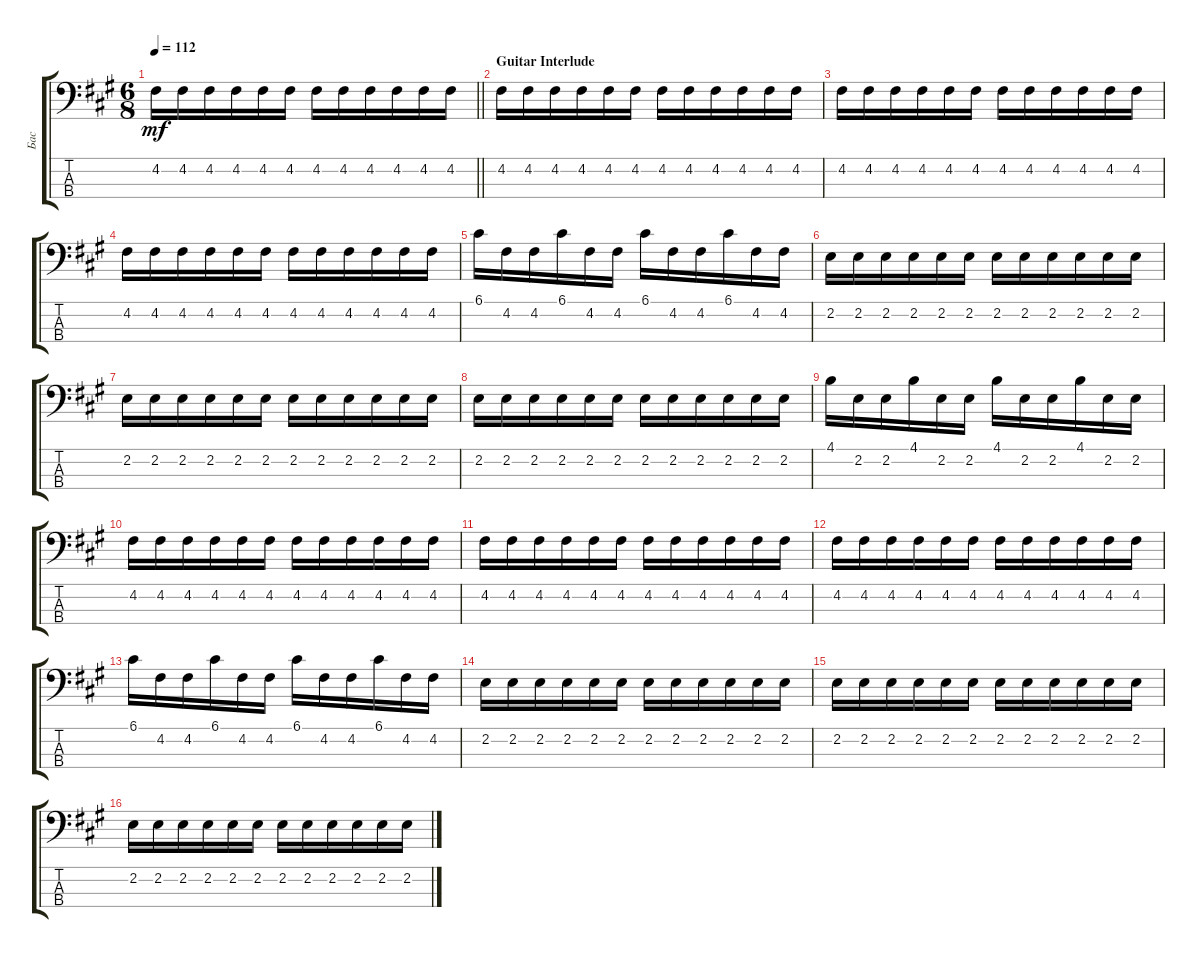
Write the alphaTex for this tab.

\track ("Бас" "Бас") {instrument electricbassfinger}
\staff {score tabs}
\tuning (G2 D2 A1 E1) {hide}
\ts (6 8)
\tempo 112
\clef f4
\barLineRight lightlight
\ks f#minor
4.2.16{dy mf} 4.2.16 4.2.16 4.2.16 4.2.16 4.2.16 4.2.16 4.2.16 4.2.16 4.2.16 4.2.16 4.2.16 |
\section ("" "Guitar Interlude")
4.2.16 4.2.16 4.2.16 4.2.16 4.2.16 4.2.16 4.2.16 4.2.16 4.2.16 4.2.16 4.2.16 4.2.16 |
4.2.16 4.2.16 4.2.16 4.2.16 4.2.16 4.2.16 4.2.16 4.2.16 4.2.16 4.2.16 4.2.16 4.2.16 |
4.2.16 4.2.16 4.2.16 4.2.16 4.2.16 4.2.16 4.2.16 4.2.16 4.2.16 4.2.16 4.2.16 4.2.16 |
6.1.16 4.2.16 4.2.16 6.1.16 4.2.16 4.2.16 6.1.16 4.2.16 4.2.16 6.1.16 4.2.16 4.2.16 |
2.2.16 2.2.16 2.2.16 2.2.16 2.2.16 2.2.16 2.2.16 2.2.16 2.2.16 2.2.16 2.2.16 2.2.16 |
2.2.16 2.2.16 2.2.16 2.2.16 2.2.16 2.2.16 2.2.16 2.2.16 2.2.16 2.2.16 2.2.16 2.2.16 |
2.2.16 2.2.16 2.2.16 2.2.16 2.2.16 2.2.16 2.2.16 2.2.16 2.2.16 2.2.16 2.2.16 2.2.16 |
4.1.16 2.2.16 2.2.16 4.1.16 2.2.16 2.2.16 4.1.16 2.2.16 2.2.16 4.1.16 2.2.16 2.2.16 |
4.2.16 4.2.16 4.2.16 4.2.16 4.2.16 4.2.16 4.2.16 4.2.16 4.2.16 4.2.16 4.2.16 4.2.16 |
4.2.16 4.2.16 4.2.16 4.2.16 4.2.16 4.2.16 4.2.16 4.2.16 4.2.16 4.2.16 4.2.16 4.2.16 |
4.2.16 4.2.16 4.2.16 4.2.16 4.2.16 4.2.16 4.2.16 4.2.16 4.2.16 4.2.16 4.2.16 4.2.16 |
6.1.16 4.2.16 4.2.16 6.1.16 4.2.16 4.2.16 6.1.16 4.2.16 4.2.16 6.1.16 4.2.16 4.2.16 |
2.2.16 2.2.16 2.2.16 2.2.16 2.2.16 2.2.16 2.2.16 2.2.16 2.2.16 2.2.16 2.2.16 2.2.16 |
2.2.16 2.2.16 2.2.16 2.2.16 2.2.16 2.2.16 2.2.16 2.2.16 2.2.16 2.2.16 2.2.16 2.2.16 |
2.2.16 2.2.16 2.2.16 2.2.16 2.2.16 2.2.16 2.2.16 2.2.16 2.2.16 2.2.16 2.2.16 2.2.16
